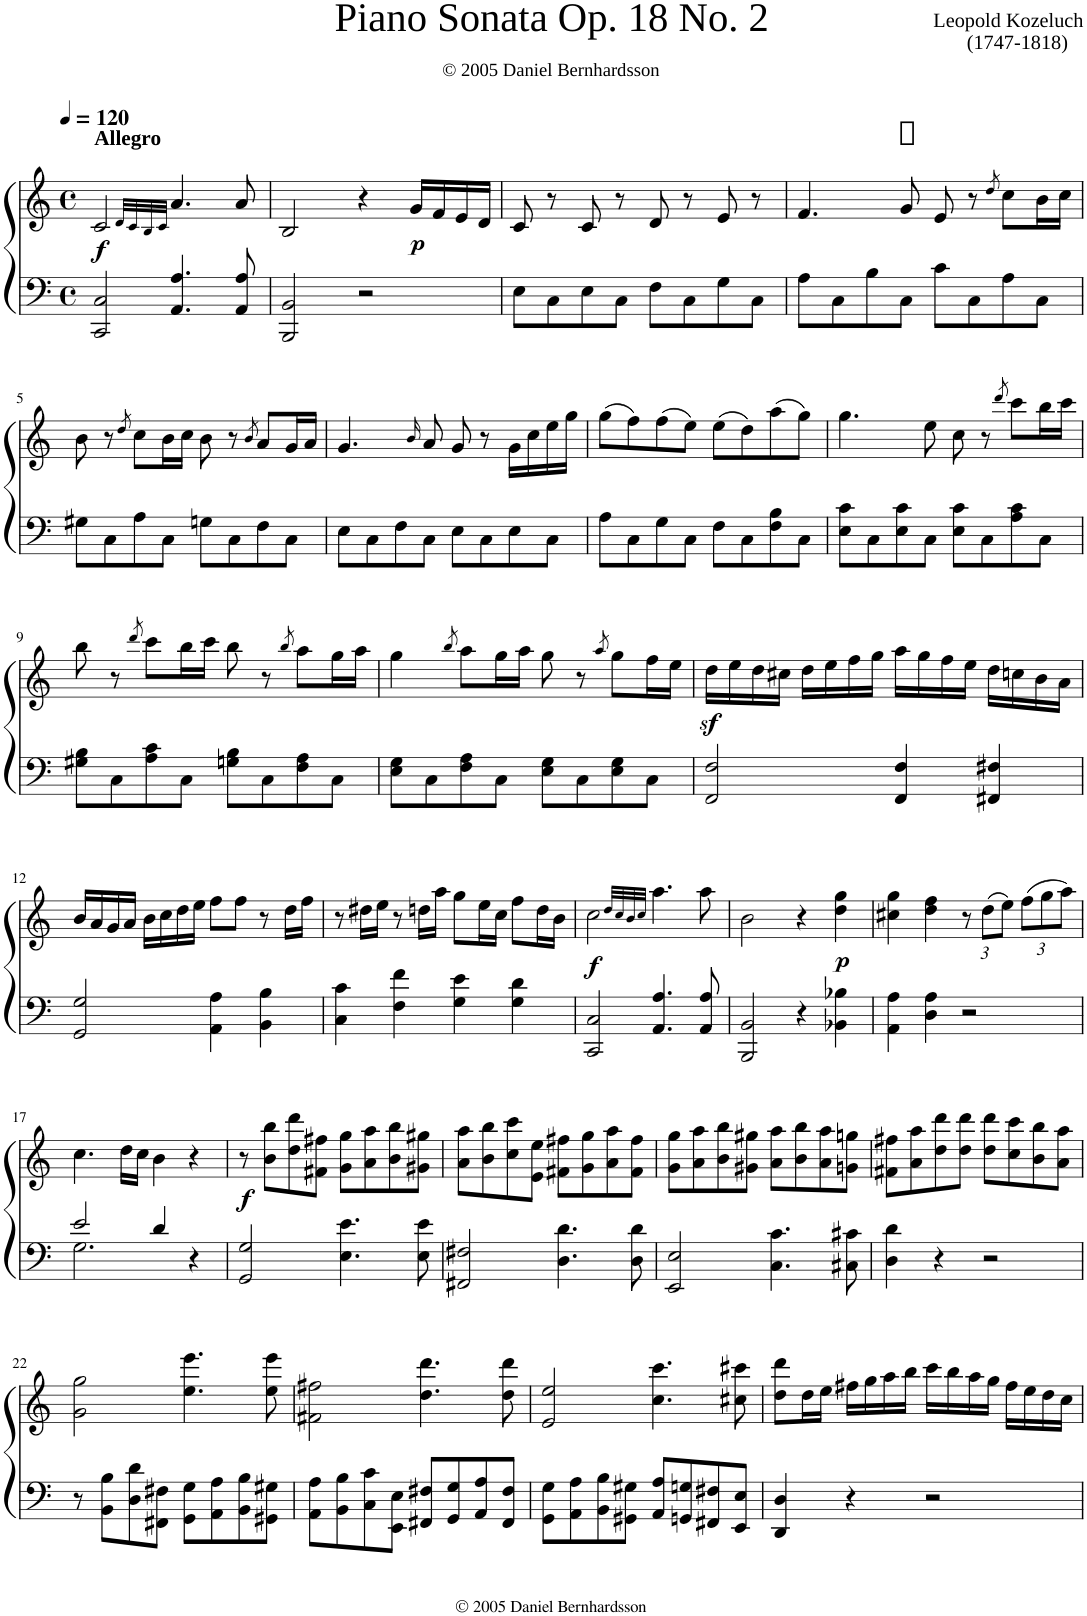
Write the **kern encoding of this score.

**kern	**kern	**dynam
*part1	*part1	*part1
*staff2	*staff1	*staff1/2
*I"Piano	*	*
*I'Pno.	*	*
*clefF4	*clefG2	*
*k[]	*k[]	*
*M4/4	*M4/4	*
*met(c)	*met(c)	*
*MM120	*MM120	*
=1	=1	=1
!	!LO:TX:a:B:t=Allegro	!
!	!	!LO:DY:b
2CC/ 2C/	2c/	f
.	32qd/LLL	.
.	32qc/	.
.	32qB/	.
.	32qc/JJJ	.
4.AA/ 4.A/	4.a/	.
8AA/ 8A/	8a/	.
=2	=2	=2
2BBB/ 2BB/	2B/	.
2r	4r	.
!	!	!LO:DY:b
.	16g/LL	p
.	16f/	.
.	16e/	.
.	16d/JJ	.
=3	=3	=3
8E\L	8c/	.
8C\	8r	.
8E\	8c/	.
8C\J	8r	.
8F\L	8d/	.
8C\	8r	.
8G\	8e/	.
8C\J	8r	.
=4	=4	=4
8A\L	4.f/	.
8C\	.	.
8B\	.	.
8C\J	8g/	.
8c\L	8e/	.
8C\	8r	.
.	8qdd/	.
8A\	8cc\L	.
8C\J	16b\L	.
.	16cc\JJ	.
!!LO:LB:g=z
=5	=5	=5
8G#X\L	8b\	.
8C\	8r	.
.	8qdd/	.
8A\	8cc\L	.
8C\J	16b\L	.
.	16cc\JJ	.
8Gn\L	8b\	.
8C\	8r	.
.	8qb/	.
8F\	8a/L	.
8C\J	16g/L	.
.	16a/JJ	.
=6	=6	=6
8E\L	4.g/	.
8C\	.	.
8F\	.	.
.	16qb/	.
8C\J	8a/	.
8E\L	8g/	.
8C\	8r	.
8E\	16g\LL	.
.	16cc\	.
8C\J	16ee\	.
.	16gg\JJ	.
=7	=7	=7
8A\L	(8gg\L	.
8C\	8ff\)	.
8G\	(8ff\	.
8C\J	8ee\J)	.
8F\L	(8ee\L	.
8C\	8dd\)	.
8F\ 8B\	(8aa\	.
8C\J	8gg\J)	.
=8	=8	=8
8E\ 8c\L	4.gg\	.
8C\	.	.
8E\ 8c\	.	.
8C\J	8ee\	.
8E\ 8c\L	8cc\	.
8C\	8r	.
.	8qddd/	.
8A\ 8c\	8ccc\L	.
8C\J	16bb\L	.
.	16ccc\JJ	.
!!LO:LB:g=z
=9	=9	=9
8G#X\ 8B\L	8bb\	.
8C\	8r	.
.	8qddd/	.
8A\ 8c\	8ccc\L	.
8C\J	16bb\L	.
.	16ccc\JJ	.
8Gn\ 8B\L	8bb\	.
8C\	8r	.
.	8qbb/	.
8F\ 8A\	8aa\L	.
8C\J	16gg\L	.
.	16aa\JJ	.
=10	=10	=10
8E\ 8G\L	4gg\	.
8C\	.	.
.	8qbb/	.
8F\ 8A\	8aa\L	.
8C\J	16gg\L	.
.	16aa\JJ	.
8E\ 8G\L	8gg\	.
8C\	8r	.
.	8qaa/	.
8E\ 8G\	8gg\L	.
8C\J	16ff\L	.
.	16ee\JJ	.
=11	=11	=11
2FF/ 2F/	16ddz<\LL	.
.	16ee\	.
.	16dd\	.
.	16cc#X\JJ	.
.	16dd\LL	.
.	16ee\	.
.	16ff\	.
.	16gg\JJ	.
4FF/ 4F/	16aa\LL	.
.	16gg\	.
.	16ff\	.
.	16ee\JJ	.
4FF#X/ 4F#X/	16dd\LL	.
.	16ccn\	.
.	16b\	.
.	16a\JJ	.
!!LO:LB:g=z
=12	=12	=12
2GG/ 2G/	16b/LL	.
.	16a/	.
.	16g/	.
.	16a/JJ	.
.	16b\LL	.
.	16cc\	.
.	16dd\	.
.	16ee\JJ	.
4AA\ 4A\	8ff\L	.
.	8ff\J	.
4BB\ 4B\	8r	.
.	16dd\LL	.
.	16ff\JJ	.
=13	=13	=13
4C\ 4c\	8r	.
.	16dd#X\LL	.
.	16ee\JJ	.
4F\ 4f\	8r	.
.	16ddn\LL	.
.	16aa\JJ	.
4G\ 4e\	8gg\L	.
.	16ee\L	.
.	16cc\JJ	.
4G\ 4d\	8ff\L	.
.	16dd\L	.
.	16b\JJ	.
=14	=14	=14
!	!	!LO:DY:b
2CC/ 2C/	2cc\	f
.	32qdd/LLL	.
.	32qcc/	.
.	32qb/	.
.	32qcc/JJJ	.
4.AA/ 4.A/	4.aa\	.
8AA/ 8A/	8aa\	.
=15	=15	=15
2BBB/ 2BB/	2b\	.
4r	4r	.
!	!	!LO:DY:b
4BB-X\ 4B-X\	4dd\ 4gg\	p
=16	=16	=16
4AA\ 4A\	4cc#X\ 4gg\	.
4D\ 4A\	4dd\ 4ff\	.
*	*Xbrackettup	*
2r	12r	.
.	(12dd\L	.
.	12ee\J)	.
.	(12ff\L	.
.	12gg\	.
.	12aa\J)	.
!!LO:LB:g=z
=17	=17	=17
*^	*	*
2e/	2.G\	4.cc\	.
.	.	16dd\LL	.
.	.	16cc\JJ	.
4d/	.	4b\	.
4r	4ryy	4r	.
=18	=18	=18	=18
!	!	!	!LO:DY:b
*v	*v	*	*
2GG/ 2G/	8r	f
.	8b\ 8bb\L	.
.	8dd\ 8ddd\	.
.	8f#X\ 8ff#X\J	.
4.E\ 4.e\	8g\ 8gg\L	.
.	8a\ 8aa\	.
.	8b\ 8bb\	.
8E\ 8e\	8g#X\ 8gg#X\J	.
=19	=19	=19
2FF#X/ 2F#X/	8a\ 8aa\L	.
.	8b\ 8bb\	.
.	8cc\ 8ccc\	.
.	8e\ 8ee\J	.
4.D\ 4.d\	8f#X\ 8ff#X\L	.
.	8g\ 8gg\	.
.	8a\ 8aa\	.
8D\ 8d\	8f#\ 8ff#\J	.
=20	=20	=20
2EE/ 2E/	8g\ 8gg\L	.
.	8a\ 8aa\	.
.	8b\ 8bb\	.
.	8g#X\ 8gg#X\J	.
4.C\ 4.c\	8a\ 8aa\L	.
.	8b\ 8bb\	.
.	8a\ 8aa\	.
8C#X\ 8c#X\	8gn\ 8ggn\J	.
=21	=21	=21
4D\ 4d\	8f#X\ 8ff#X\L	.
.	8a\ 8aa\	.
4r	8dd\ 8ddd\	.
.	8dd\ 8ddd\J	.
2r	8dd\ 8ddd\L	.
.	8cc\ 8ccc\	.
.	8b\ 8bb\	.
.	8a\ 8aa\J	.
!!LO:LB:g=z
=22	=22	=22
8r	2g\ 2gg\	.
8BB\ 8B\L	.	.
8D\ 8d\	.	.
8FF#X\ 8F#X\J	.	.
8GG\ 8G\L	4.ee\ 4.eee\	.
8AA\ 8A\	.	.
8BB\ 8B\	.	.
8GG#X\ 8G#X\J	8ee\ 8eee\	.
=23	=23	=23
8AA\ 8A\L	2f#X\ 2ff#X\	.
8BB\ 8B\	.	.
8C\ 8c\	.	.
8EE\ 8E\J	.	.
8FF#X/ 8F#X/L	4.dd\ 4.ddd\	.
8GG/ 8G/	.	.
8AA/ 8A/	.	.
8FF#/ 8F#/J	8dd\ 8ddd\	.
=24	=24	=24
8GG\ 8G\L	2e/ 2ee/	.
8AA\ 8A\	.	.
8BB\ 8B\	.	.
8GG#X\ 8G#X\J	.	.
8AA/ 8A/L	4.cc\ 4.ccc\	.
8GGn/ 8Gn/	.	.
8FF#X/ 8F#X/	.	.
8EE/ 8E/J	8cc#X\ 8ccc#X\	.
=25	=25	=25
4DD/ 4D/	8dd\ 8ddd\L	.
.	16dd\L	.
.	16ee\JJ	.
4r	16ff#X\LL	.
.	16gg\	.
.	16aa\	.
.	16bb\JJ	.
2r	16ccc\LL	.
.	16bb\	.
.	16aa\	.
.	16gg\JJ	.
.	16ff#\LL	.
.	16ee\	.
.	16dd\	.
.	16cc\JJ	.
=	=	=
*-	*-	*-
